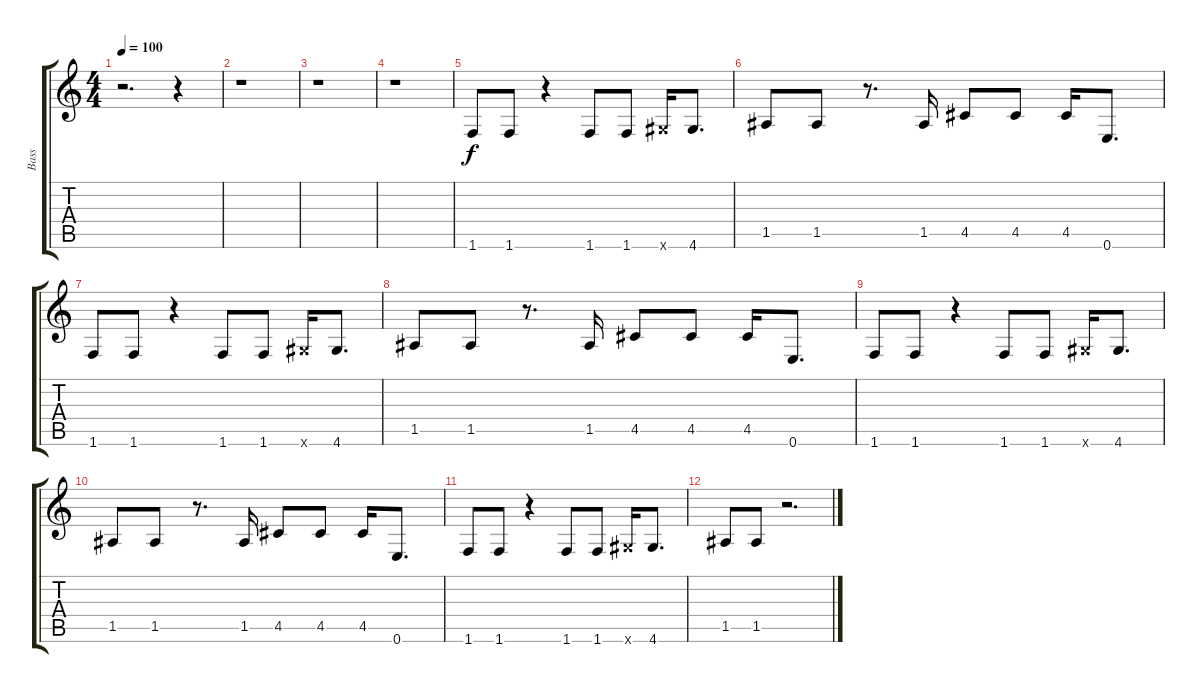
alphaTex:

\track ("Bass" "Bass") {instrument electricbassfinger}
\staff {score tabs}
\tuning (E4 B3 G3 D3 A2 E2) {hide}
\ts (4 4)
\tempo 100
\clef g2
\ks c
r.2{d dy f} r.4 |
r.1 |
r.1 |
r.1 |
1.6.8 1.6.8 r.4 1.6.8 1.6.8 4.6{x}.16 4.6.8{d} |
1.5.8 1.5.8 r.8{d} 1.5.16 4.5.8 4.5.8 4.5.16 0.6.8{d} |
1.6.8 1.6.8 r.4 1.6.8 1.6.8 4.6{x}.16 4.6.8{d} |
1.5.8 1.5.8 r.8{d} 1.5.16 4.5.8 4.5.8 4.5.16 0.6.8{d} |
1.6.8 1.6.8 r.4 1.6.8 1.6.8 4.6{x}.16 4.6.8{d} |
1.5.8 1.5.8 r.8{d} 1.5.16 4.5.8 4.5.8 4.5.16 0.6.8{d} |
1.6.8 1.6.8 r.4 1.6.8 1.6.8 4.6{x}.16 4.6.8{d} |
1.5.8 1.5.8 r.2{d}
